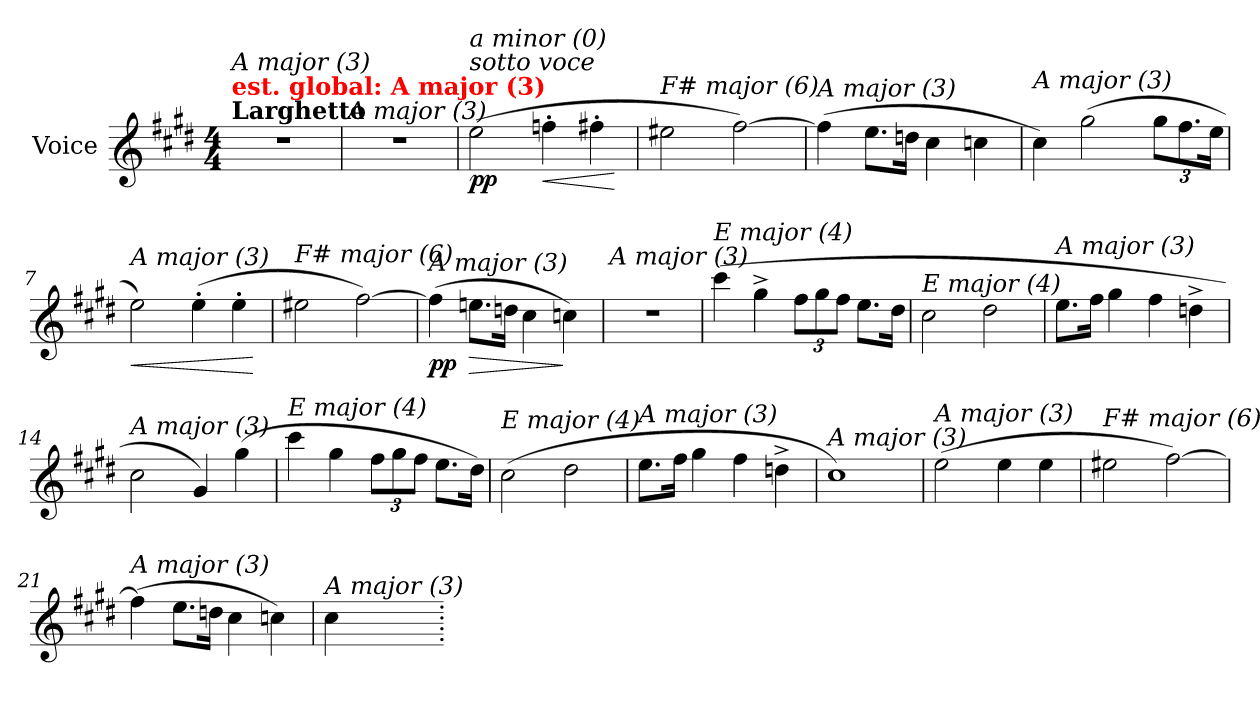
**kern	**dynam
*part1	*part1
*staff1	*staff1
*I"Voice	*
*I'V	*
*clefG2	*
*k[f#c#g#d#]	*
*M4/4	*
*MM84	*
=1	=1
!LO:TX:a:B:t=Larghetto	!
!LO:TX:a:B:color=#FF0000:t=est. global&colon; A major (3)	!
!LO:TX:i:t=A major (3)	!
1r	.
=2	=2
!LO:TX:i:t=A major (3)	!
1r	.
=3	=3
!LO:TX:a:i:t=sotto voce	!
!LO:TX:i:t=a minor (0)	!
!	!LO:DY:b
(>2ee\	pp
!	!LO:HP:b
4ffn'i\	<
4ff#'i\	.
.	[
=4	=4
!LO:TX:i:t=F# major (6)	!
2ee#X\	.
[2ff#\)	.
=5	=5
!LO:TX:i:t=A major (3)	!
(>4ff#\]	.
8.ee\L	.
16ddn\Jk	.
4cc#\	.
4ccni\	.
=6	=6
!LO:TX:i:t=A major (3)	!
4cc#\)	.
(>2gg#\	.
*Xbrackettup	*
12gg#\L	.
12.ff#\	.
24ee\Jk	.
=7	=7
!LO:TX:i:t=A major (3)	!
!	!LO:HP:b
2ee\)	<
(>4ee'\	.
4ee'\	.
.	[
!!LO:LB:g=z
=8	=8
!LO:TX:i:t=F# major (6)	!
2ee#X\	.
[2ff#\)	.
=9	=9
!LO:TX:i:t=A major (3)	!
!	!LO:DY:b
(>4ff#\]	pp
!	!LO:HP:b
8.een\L	>
16ddn\Jk	.
4cc#\	.
4ccni\)	]
=10	=10
!LO:TX:i:t=A major (3)	!
1r	.
=11	=11
!LO:TX:i:t=E major (4)	!
(>4ccc#\	.
4gg#^\	.
12ff#\L	.
12gg#\	.
12ff#\J	.
8.ee\L	.
16dd#\Jk	.
=12	=12
!LO:TX:i:t=E major (4)	!
2cc#\	.
2dd#\	.
=13	=13
!LO:TX:i:t=A major (3)	!
8.ee\L	.
16ff#\Jk	.
4gg#\	.
4ff#\	.
4ddn^\	.
=14	=14
!LO:TX:i:t=A major (3)	!
2cc#\	.
4g#/)	.
(>4gg#\	.
!!LO:LB:g=z
=15	=15
!LO:TX:i:t=E major (4)	!
4ccc#\	.
4gg#\	.
12ff#\L	.
12gg#\	.
12ff#\J	.
8.ee\L	.
16dd#\Jk)	.
=16	=16
!LO:TX:i:t=E major (4)	!
(>2cc#\	.
2dd#\	.
=17	=17
!LO:TX:i:t=A major (3)	!
8.ee\L	.
16ff#\Jk	.
4gg#\	.
4ff#\	.
4ddn^\	.
=18	=18
!LO:TX:i:t=A major (3)	!
1cc#)	.
=19	=19
!LO:TX:i:t=A major (3)	!
(>2ee\	.
4ee\	.
4ee\	.
=20	=20
!LO:TX:i:t=F# major (6)	!
2ee#X\	.
[2ff#\)	.
=21	=21
!LO:TX:i:t=A major (3)	!
(>4ff#\]	.
8.ee\L	.
16ddn\Jk	.
4cc#\	.
4ccni\)	.
=22	=22
!LO:TX:i:t=A major (3)	!
4cc#\	.
=.	=.
*-	*-
